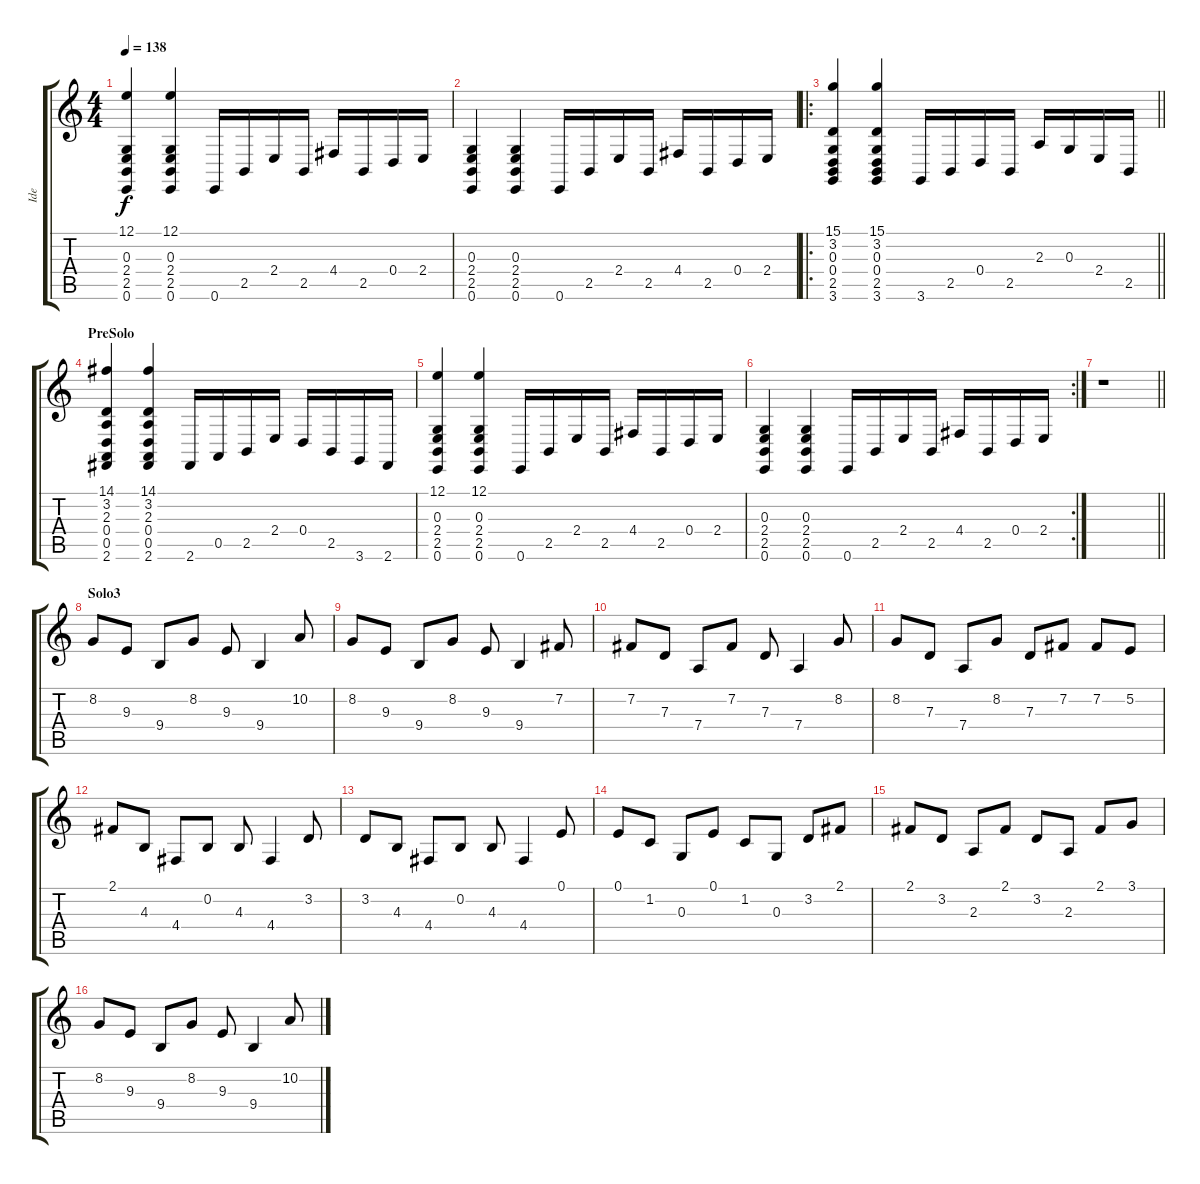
\track ("Ide" "Ide") {instrument acousticgrandpiano}
\staff {score tabs}
\tuning (E4 B3 G3 D3 A2 E2) {hide}
\ts (4 4)
\tempo 138
\clef g2
\ks c
(12.1 0.3 2.4 2.5 0.6).4{dy f} (12.1 0.3 2.4 2.5 0.6).4 0.6.16 2.5.16 2.4.16 2.5.16 4.4.16 2.5.16 0.4.16 2.4.16 |
(0.3 2.4 2.5 0.6).4 (0.3 2.4 2.5 0.6).4 0.6.16 2.5.16 2.4.16 2.5.16 4.4.16 2.5.16 0.4.16 2.4.16 |
\ro
\barLineRight lightlight
(15.1 3.2 0.3 0.4 2.5 3.6).4 (15.1 3.2 0.3 0.4 2.5 3.6).4 3.6.16 2.5.16 0.4.16 2.5.16 2.3.16 0.3.16 2.4.16 2.5.16 |
\section ("" "PreSolo")
(14.1 3.2 2.3 0.4 0.5 2.6).4 (14.1 3.2 2.3 0.4 0.5 2.6).4 2.6.16 0.5.16 2.5.16 2.4.16 0.4.16 2.5.16 3.6.16 2.6.16 |
(12.1 0.3 2.4 2.5 0.6).4 (12.1 0.3 2.4 2.5 0.6).4 0.6.16 2.5.16 2.4.16 2.5.16 4.4.16 2.5.16 0.4.16 2.4.16 |
\rc 2
(0.3 2.4 2.5 0.6).4 (0.3 2.4 2.5 0.6).4 0.6.16 2.5.16 2.4.16 2.5.16 4.4.16 2.5.16 0.4.16 2.4.16 |
\barLineRight lightlight
r.1 |
\section ("" "Solo3")
8.2.8 9.3.8 9.4.8 8.2.8 9.3.8 9.4.4 10.2.8 |
8.2.8 9.3.8 9.4.8 8.2.8 9.3.8 9.4.4 7.2.8 |
7.2.8 7.3.8 7.4.8 7.2.8 7.3.8 7.4.4 8.2.8 |
8.2.8 7.3.8 7.4.8 8.2.8 7.3.8 7.2.8 7.2.8 5.2.8 |
2.1.8 4.3.8 4.4.8 0.2.8 4.3.8 4.4.4 3.2.8 |
3.2.8 4.3.8 4.4.8 0.2.8 4.3.8 4.4.4 0.1.8 |
0.1.8 1.2.8 0.3.8 0.1.8 1.2.8 0.3.8 3.2.8 2.1.8 |
2.1.8 3.2.8 2.3.8 2.1.8 3.2.8 2.3.8 2.1.8 3.1.8 |
8.2.8 9.3.8 9.4.8 8.2.8 9.3.8 9.4.4 10.2.8
